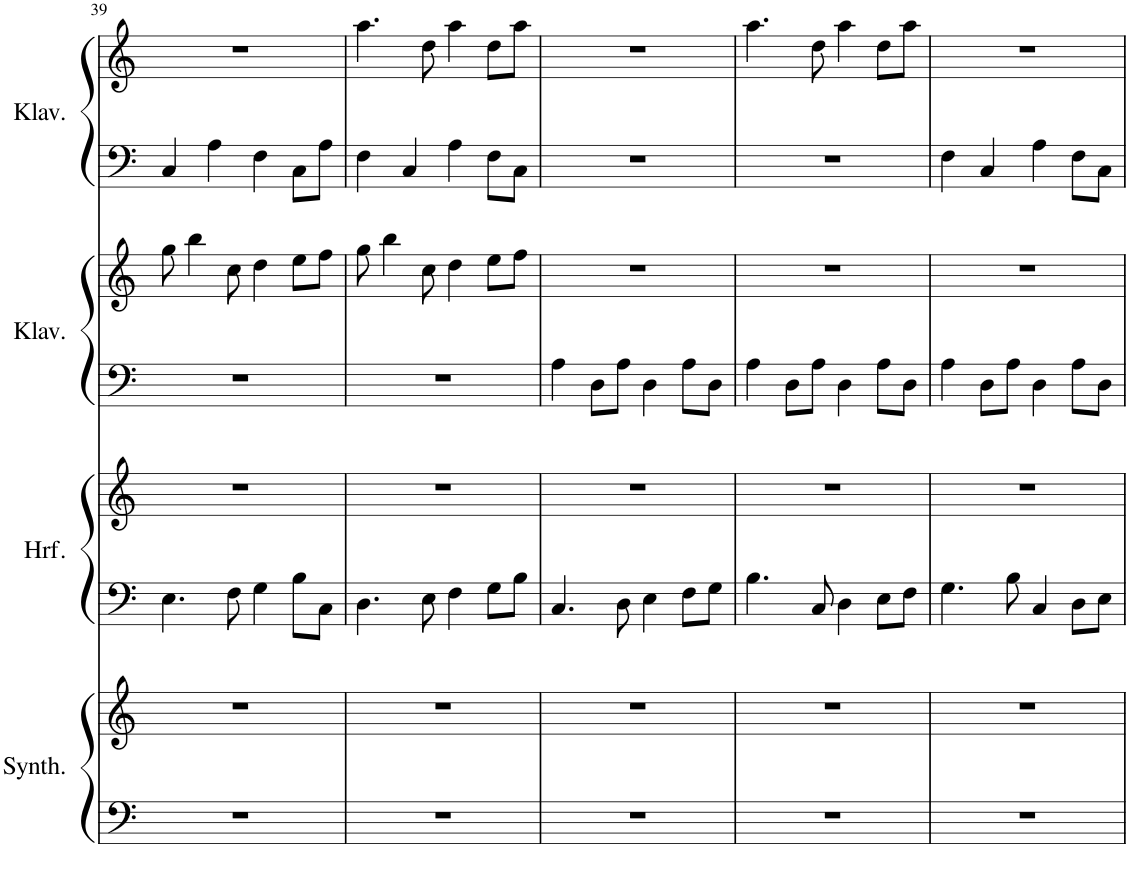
**kern	**kern	**kern	**kern	**kern	**kern	**kern	**kern
*part4	*part4	*part3	*part3	*part2	*part2	*part1	*part1
*staff8	*staff7	*staff6	*staff5	*staff4	*staff3	*staff2	*staff1
*I"Pad Synthesizer, Warm Pad	*	*I"Harfe, Harp	*	*I"Klavier, Piano	*	*I"Klavier, Piano	*
*I'Synth.	*	*I'Hrf.	*	*I'Klav.	*	*I'Klav.	*
!!LO:PB:g=z
*clefF4	*clefG2	*clefF4	*clefG2	*clefF4	*clefG2	*clefF4	*clefG2
*k[]	*k[]	*k[]	*k[]	*k[]	*k[]	*k[]	*k[]
*M4/4	*M4/4	*M4/4	*M4/4	*M4/4	*M4/4	*M4/4	*M4/4
=39	=39	=39	=39	=39	=39	=39	=39
1r	1r	4.E\	1r	1r	8gg\	4C/	1r
.	.	.	.	.	4bb\	.	.
.	.	.	.	.	.	4A\	.
.	.	8F\	.	.	8cc\	.	.
.	.	4G\	.	.	4dd\	4F\	.
.	.	8B\L	.	.	8ee\L	8C\L	.
.	.	8C\J	.	.	8ff\J	8A\J	.
=40	=40	=40	=40	=40	=40	=40	=40
1r	1r	4.D\	1r	1r	8gg\	4F\	4.aa\
.	.	.	.	.	4bb\	.	.
.	.	.	.	.	.	4C/	.
.	.	8E\	.	.	8cc\	.	8dd\
.	.	4F\	.	.	4dd\	4A\	4aa\
.	.	8G\L	.	.	8ee\L	8F\L	8dd\L
.	.	8B\J	.	.	8ff\J	8C\J	8aa\J
=41	=41	=41	=41	=41	=41	=41	=41
1r	1r	4.C/	1r	4A\	1r	1r	1r
.	.	.	.	8D\L	.	.	.
.	.	8D\	.	8A\J	.	.	.
.	.	4E\	.	4D\	.	.	.
.	.	8F\L	.	8A\L	.	.	.
.	.	8G\J	.	8D\J	.	.	.
=42	=42	=42	=42	=42	=42	=42	=42
1r	1r	4.B\	1r	4A\	1r	1r	4.aa\
.	.	.	.	8D\L	.	.	.
.	.	8C/	.	8A\J	.	.	8dd\
.	.	4D\	.	4D\	.	.	4aa\
.	.	8E\L	.	8A\L	.	.	8dd\L
.	.	8F\J	.	8D\J	.	.	8aa\J
=43	=43	=43	=43	=43	=43	=43	=43
1r	1r	4.G\	1r	4A\	1r	4F\	1r
.	.	.	.	8D\L	.	4C/	.
.	.	8B\	.	8A\J	.	.	.
.	.	4C/	.	4D\	.	4A\	.
.	.	8D\L	.	8A\L	.	8F\L	.
.	.	8E\J	.	8D\J	.	8C\J	.
=	=	=	=	=	=	=	=
*-	*-	*-	*-	*-	*-	*-	*-
